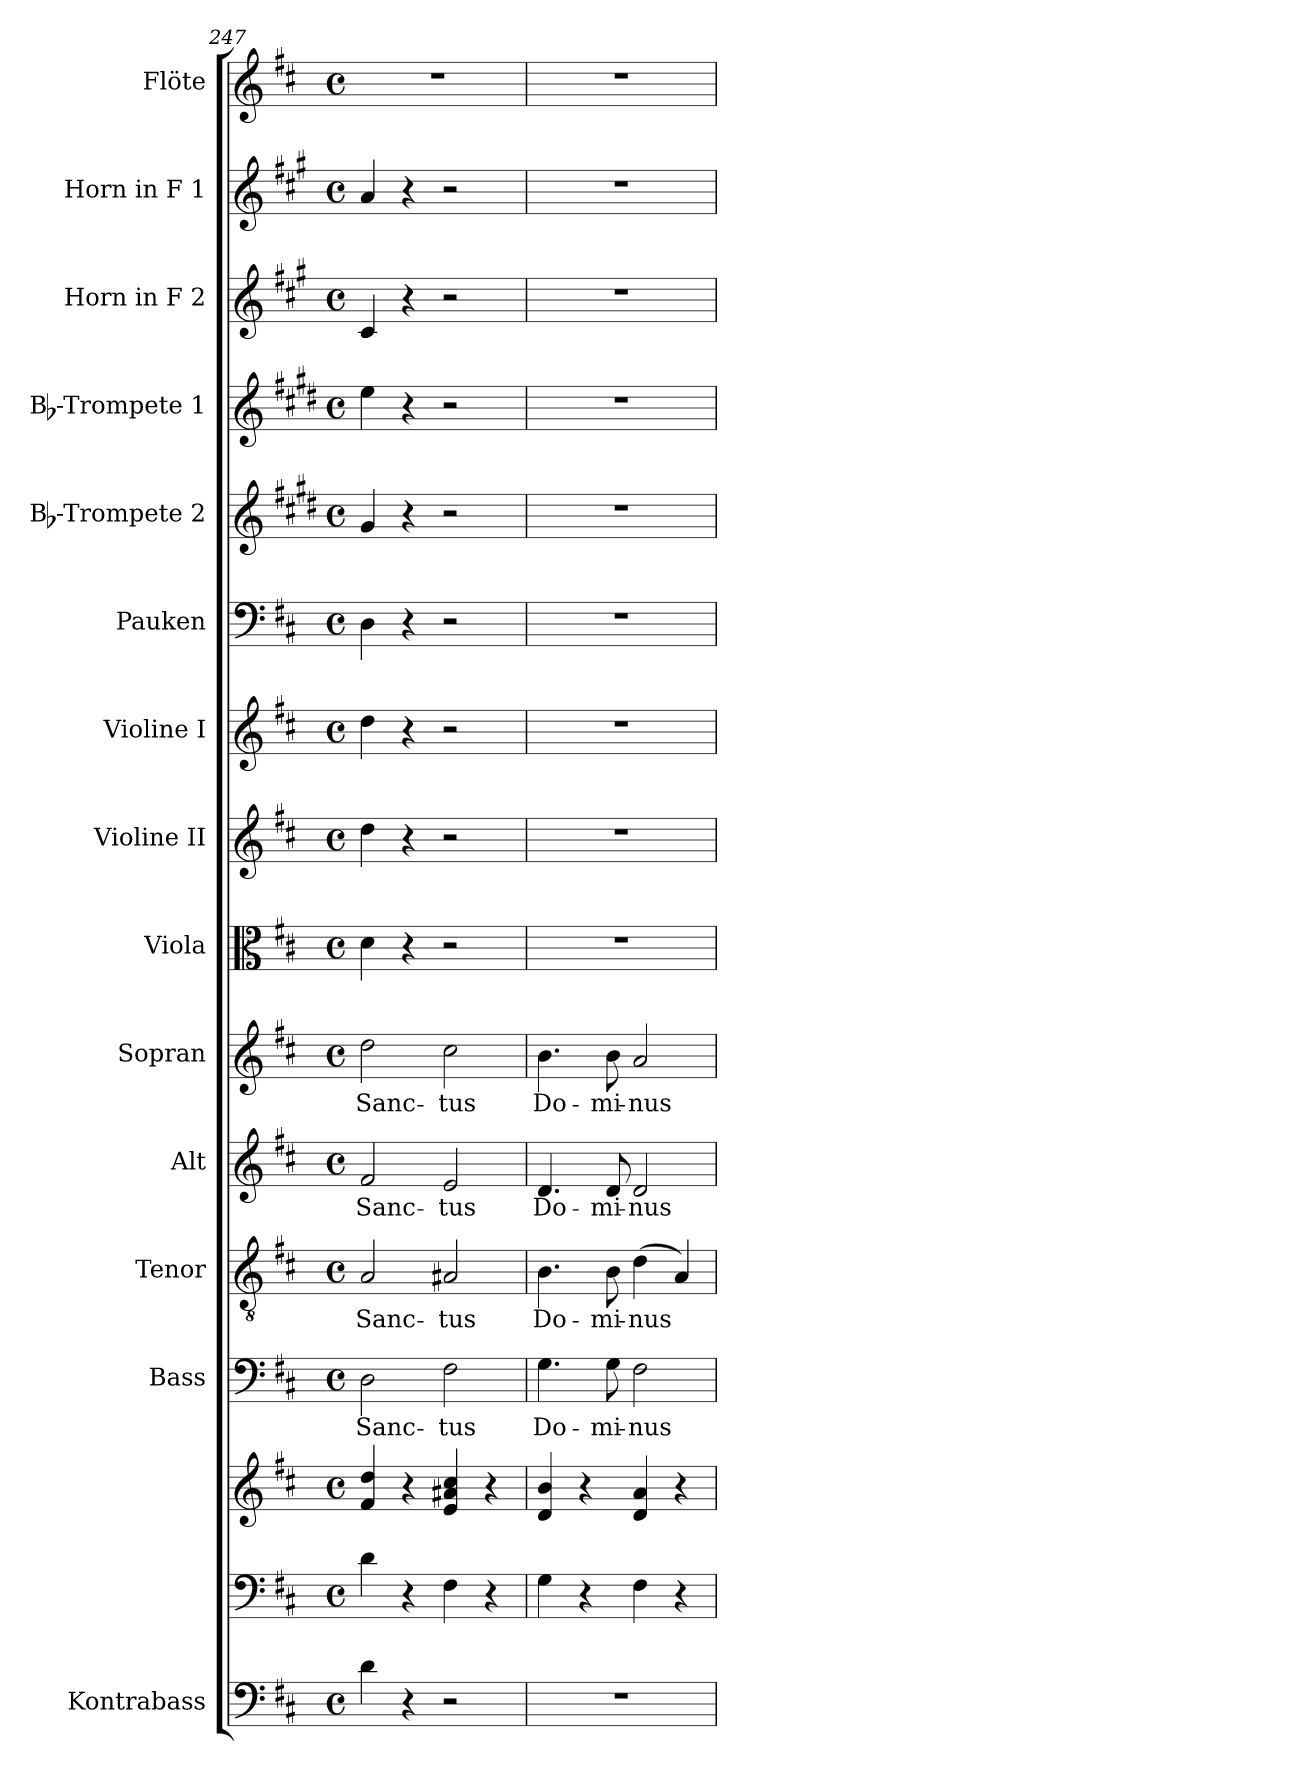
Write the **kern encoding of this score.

**kern	**kern	**kern	**kern	**text	**kern	**text	**kern	**text	**kern	**text	**kern	**kern	**kern	**kern	**kern	**kern	**kern	**kern	**kern
*part15	*part14	*part14	*part13	*part13	*part12	*part12	*part11	*part11	*part10	*part10	*part9	*part8	*part7	*part6	*part5	*part4	*part3	*part2	*part1
*staff16	*staff15	*staff14	*staff13	*staff13	*staff12	*staff12	*staff11	*staff11	*staff10	*staff10	*staff9	*staff8	*staff7	*staff6	*staff5	*staff4	*staff3	*staff2	*staff1
*I"Kontrabass	*	*	*I"Bass	*	*I"Tenor	*	*I"Alt	*	*I"Sopran	*	*I"Viola	*I"Violine II	*I"Violine I	*I"Pauken	*I"Bb-Trompete 2	*I"Bb-Trompete 1	*I"Horn in F 2	*I"Horn in F 1	*I"Flöte
*I'Kb.	*	*	*I'B.	*	*I'T.	*	*I'A.	*	*I'S.	*	*I'Vla.	*I'Vl. II	*I'Vl. I	*I'Pk.	*I'Bb Trp. 2	*I'Bb Trp. 1	*	*	*I'Fl.
*clefF4	*clefF4	*clefG2	*clefF4	*	*clefGv2	*	*clefG2	*	*clefG2	*	*clefC3	*clefG2	*clefG2	*clefF4	*clefG2	*clefG2	*clefG2	*clefG2	*clefG2
*ITrd7c12	*	*	*	*	*	*	*	*	*	*	*	*	*	*	*ITrd1c2	*ITrd1c2	*ITrd4c7	*ITrd4c7	*
*k[f#c#]	*k[f#c#]	*k[f#c#]	*k[f#c#]	*	*k[f#c#]	*	*k[f#c#]	*	*k[f#c#]	*	*k[f#c#]	*k[f#c#]	*k[f#c#]	*k[f#c#]	*k[f#c#]	*k[f#c#]	*k[f#c#]	*k[f#c#]	*k[f#c#]
*D:	*D:	*D:	*D:	*	*D:	*	*D:	*	*D:	*	*D:	*D:	*D:	*D:	*D:	*D:	*D:	*D:	*D:
*M4/4	*M4/4	*M4/4	*M4/4	*	*M4/4	*	*M4/4	*	*M4/4	*	*M4/4	*M4/4	*M4/4	*M4/4	*M4/4	*M4/4	*M4/4	*M4/4	*M4/4
*met(c)	*met(c)	*met(c)	*met(c)	*	*met(c)	*	*met(c)	*	*met(c)	*	*met(c)	*met(c)	*met(c)	*met(c)	*met(c)	*met(c)	*met(c)	*met(c)	*met(c)
=247	=247	=247	=247	=247	=247	=247	=247	=247	=247	=247	=247	=247	=247	=247	=247	=247	=247	=247	=247
!	!	!	!	!LO:LY:b	!	!LO:LY:b	!	!LO:LY:b	!	!LO:LY:b	!	!	!	!	!	!	!	!	!
4D\	4d\	4f#/ 4dd/	2D\	Sanc-	2A/	Sanc-	2f#/	Sanc-	2dd\	Sanc-	4d\	4dd\	4dd\	4D\	4f#/	4dd\	4F#/	4d/	1r
4r	4r	4r	.	.	.	.	.	.	.	.	4r	4r	4r	4r	4r	4r	4r	4r	.
!	!	!	!	!LO:LY:b	!	!LO:LY:b	!	!LO:LY:b	!	!LO:LY:b	!	!	!	!	!	!	!	!	!
2r	4F#\	4e/ 4a#X/ 4cc#/	2F#\	-tus	2A#X/	-tus	2e/	-tus	2cc#\	-tus	2r	2r	2r	2r	2r	2r	2r	2r	.
.	4r	4r	.	.	.	.	.	.	.	.	.	.	.	.	.	.	.	.	.
=248	=248	=248	=248	=248	=248	=248	=248	=248	=248	=248	=248	=248	=248	=248	=248	=248	=248	=248	=248
!	!	!	!	!LO:LY:b	!	!LO:LY:b	!	!LO:LY:b	!	!LO:LY:b	!	!	!	!	!	!	!	!	!
1r	4G\	4d/ 4b/	4.G\	Do-	4.B\	Do-	4.d/	Do-	4.b\	Do-	1r	1r	1r	1r	1r	1r	1r	1r	1r
.	4r	4r	.	.	.	.	.	.	.	.	.	.	.	.	.	.	.	.	.
!	!	!	!	!LO:LY:b	!	!LO:LY:b	!	!LO:LY:b	!	!LO:LY:b	!	!	!	!	!	!	!	!	!
.	.	.	8G\	-mi-	8B\	-mi-	8d/	-mi-	8b\	-mi-	.	.	.	.	.	.	.	.	.
!	!	!	!	!LO:LY:b	!	!LO:LY:b	!	!LO:LY:b	!	!LO:LY:b	!	!	!	!	!	!	!	!	!
.	4F#\	4d/ 4a/	2F#\	-nus	(>4d\	-nus	2d/	-nus	2a/	-nus	.	.	.	.	.	.	.	.	.
.	4r	4r	.	.	4A/)	.	.	.	.	.	.	.	.	.	.	.	.	.	.
=	=	=	=	=	=	=	=	=	=	=	=	=	=	=	=	=	=	=	=
*-	*-	*-	*-	*-	*-	*-	*-	*-	*-	*-	*-	*-	*-	*-	*-	*-	*-	*-	*-
